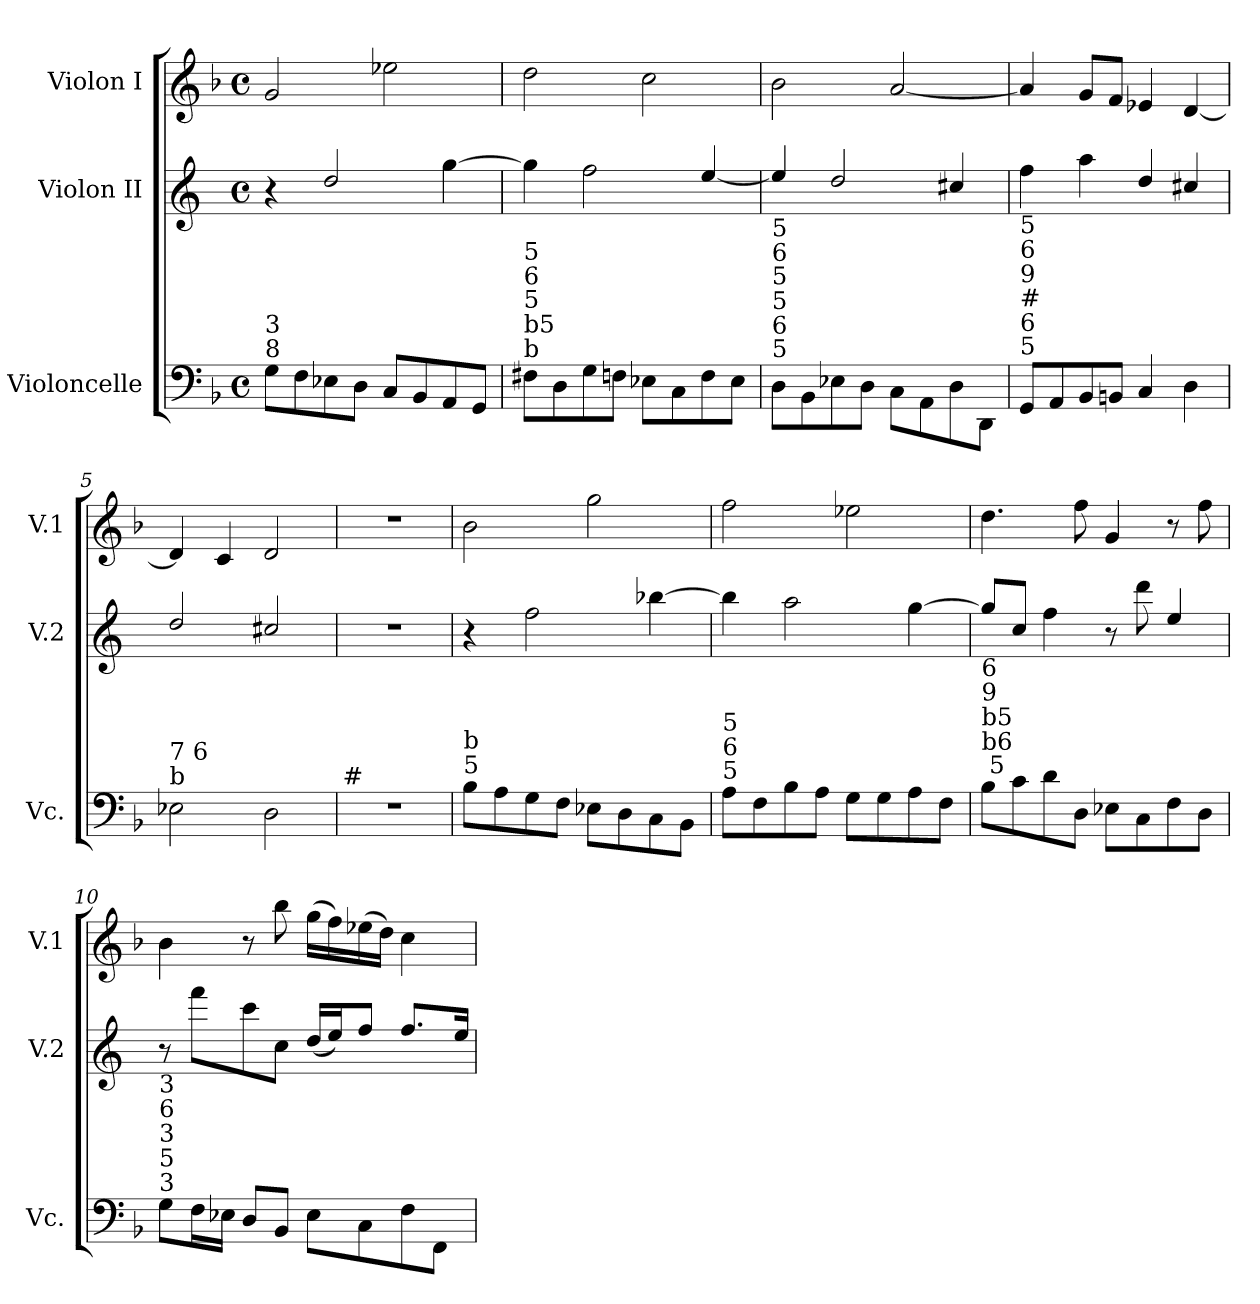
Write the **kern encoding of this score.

**kern	**kern	**kern
*part3	*part2	*part1
*staff3	*staff2	*staff1
*I"Violoncelle	*I"Violon II	*I"Violon I
*I'Vc.	*I'V.2	*I'V.1
*clefF4	*clefG2	*clefG2
*	*ITrd4c7	*
*k[b-]	*k[b-]	*k[b-]
*F:	*F:	*F:
*M4/4	*M4/4	*M4/4
*met(c)	*met(c)	*met(c)
=1	=1	=1
!LO:TX:a:t=8	!	!
!LO:TX:a:t=3	!	!
8G\L	4r	2g/
8F\	.	.
8E-X\	2g/	.
8D\J	.	.
8C/L	.	2ee-X\
8BB-/	.	.
8AA/	[4cc\	.
8GG/J	.	.
=2	=2	=2
!LO:TX:a:t=b	!	!
!LO:TX:a:t=b5	!	!
!LO:TX:a:t=6\n5	!	!
!LO:TX:a:t=5	!	!
8F#X\L	4cc\]	2dd\
8D\	.	.
8G\	2b-\	.
8Fn\J	.	.
8E-X\L	.	2cc\
8C\	.	.
8F\	[4a/	.
8E-\J	.	.
=3	=3	=3
!LO:TX:a:t=6\n5	!	!
!LO:TX:a:t=5	!	!
!LO:TX:a:t=6\n5	!	!
!LO:TX:a:t=5	!	!
8D\L	4a/]	2b-\
8BB-\	.	.
8E-X\	2g/	.
8D\J	.	.
8C\L	.	[2a/
8AA\	.	.
8D\	4f#X/	.
8DD\J	.	.
=4	=4	=4
!LO:TX:a:t=6\n5	!	!
!LO:TX:a:t=#	!	!
!LO:TX:a:t=9	!	!
!LO:TX:a:t=6	!	!
!LO:TX:a:t=5	!	!
8GG/L	4b-\	4a/]
8AA/	.	.
8BB-/	4dd\	8g/L
8BBn/J	.	8f/J
4C/	4g/	4e-X/
4D\	4f#X/	[4d/
=5	=5	=5
!LO:TX:a:t=b	!	!
!LO:TX:a:t=7     6	!	!
2E-X\	2g/	4d/]
.	.	4c/
2D\	2f#X/	2d/
=6	=6	=6
!LO:TX:a:t=#	!	!
1r	1r	1r
=7	=7	=7
!LO:TX:a:t=5	!	!
!LO:TX:a:t=b	!	!
8B-\L	4r	2b-\
8A\	.	.
8G\	2b-\	.
8F\J	.	.
8E-X\L	.	2gg\
8D\	.	.
8C\	[4ee-X\	.
8BB-\J	.	.
!!LO:LB:g=z
=8	=8	=8
!LO:TX:a:t=6\n5	!	!
!LO:TX:a:t=5	!	!
8A\L	4ee-\]	2ff\
8F\	.	.
8B-\	2dd\	.
8A\J	.	.
8G\L	.	2ee-X\
8G\	.	.
8A\	[4cc\	.
8F\J	.	.
=9	=9	=9
!LO:TX:a:t=b6\n 5	!	!
!LO:TX:a:t=b5	!	!
!LO:TX:a:t=9	!	!
!LO:TX:a:t=6	!	!
8B-\L	8cc/L]	4.dd\
8c\	8f/J	.
8d\	4b-\	.
8D\J	.	8ff\
8E-X\L	8r	4g/
8C\	8gg\	.
8F\	4a/	8r
8D\J	.	8ff\
=10	=10	=10
!LO:TX:a:t=3	!	!
!LO:TX:a:t=5	!	!
!LO:TX:a:t=3	!	!
!LO:TX:a:t=6	!	!
!LO:TX:a:t=3	!	!
8G\L	8r	4b-\
16F\L	8bb-\L	.
16E-X\JJ	.	.
8D/L	8ff\	8r
8BB-/J	8f\J	8bb-\
8E-\L	(16g/LL	(16gg\LL
.	16a/J)	16ff\)
8C\	8b-/J	(16ee-X\
.	.	16dd\JJ)
8F\	8.b-/L	4cc\
8FF\J	.	.
.	16a/Jk	.
=	=	=
*-	*-	*-
